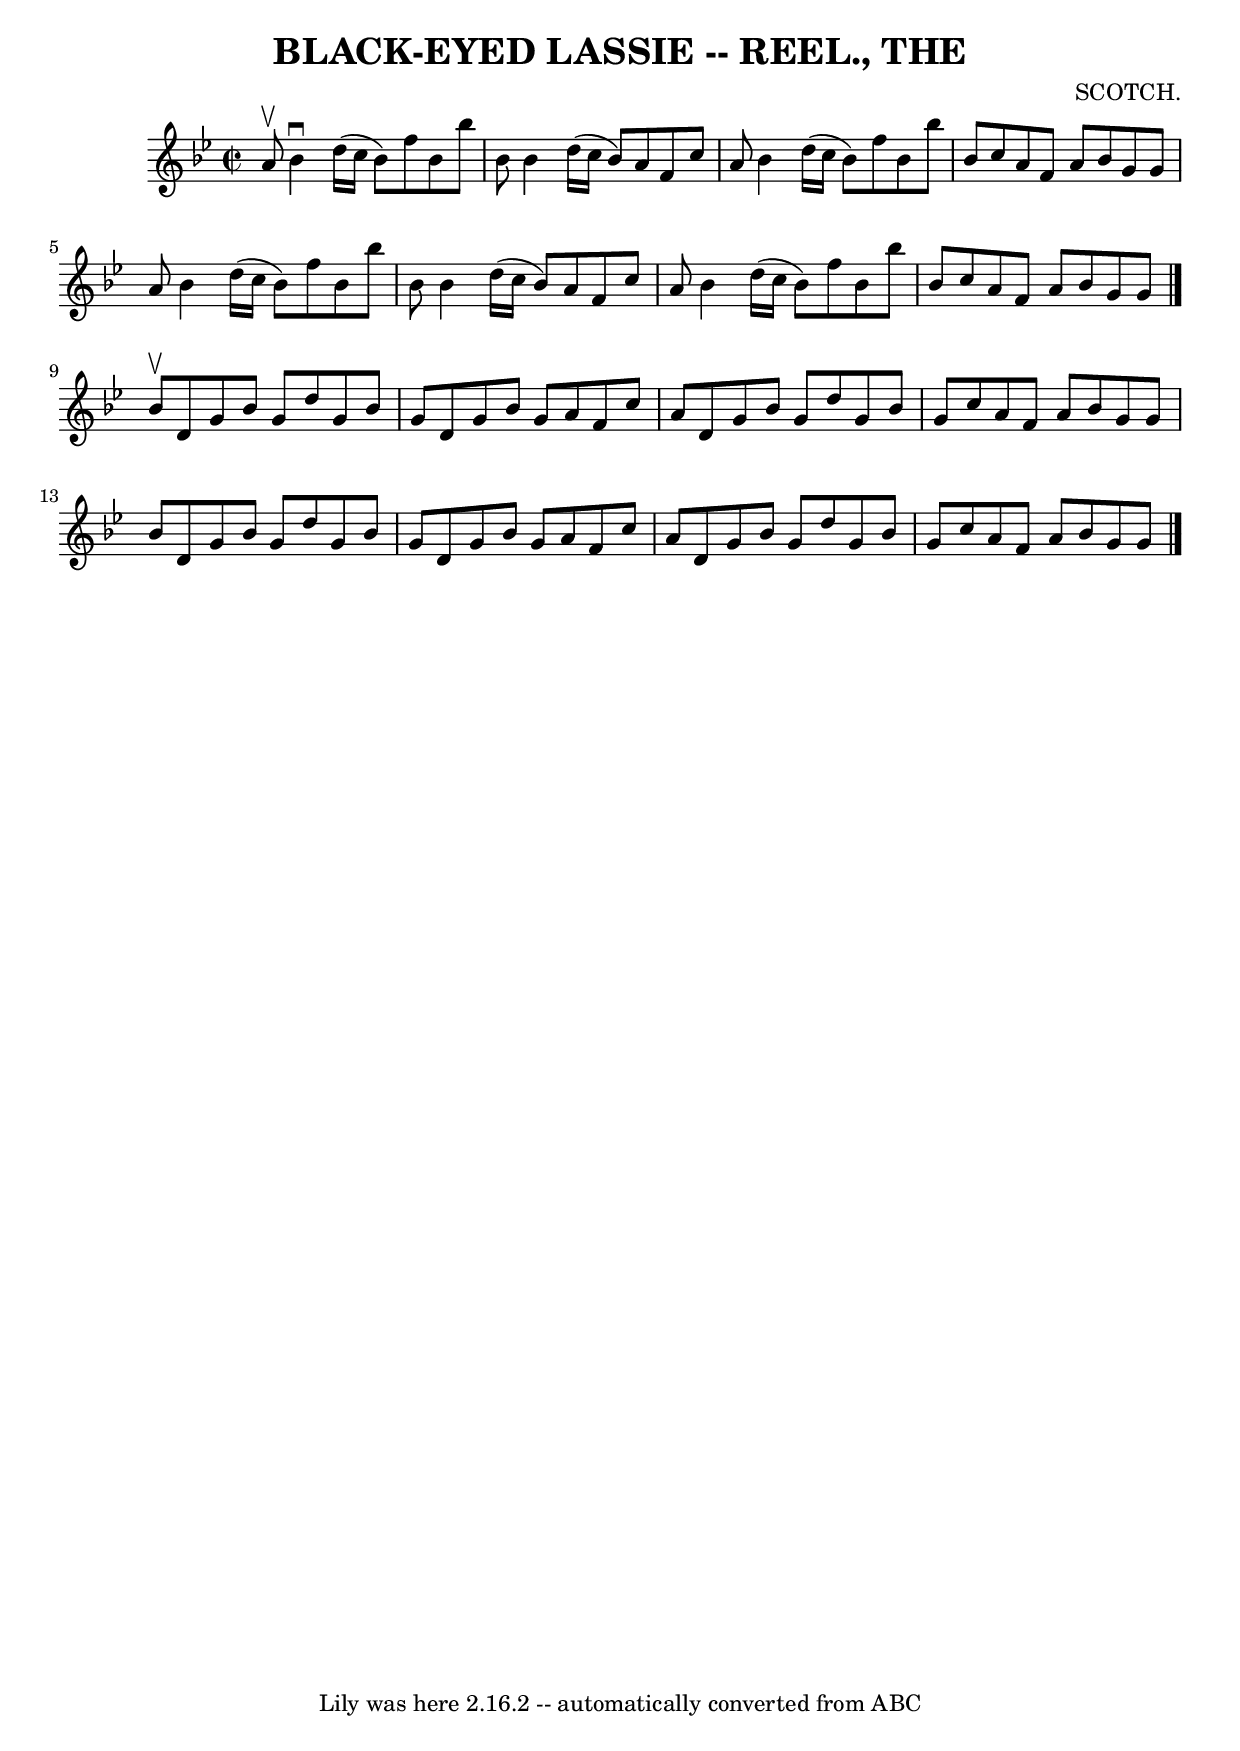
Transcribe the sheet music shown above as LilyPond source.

\version "2.7.40"
\include "Mammoth.ily"
\header {
	%% book = "Coles 43.1"
	composer = "SCOTCH."
	crossRefNumber = "1"
	footnotes = ""
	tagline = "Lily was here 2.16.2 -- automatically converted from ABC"
	title = "BLACK-EYED LASSIE -- REEL., THE"
}
voicedefault =  {


\override Staff.TimeSignature #'style = #'C
 \time 2/2 \key bes \major a'8^\upbow |
 bes'4^\downbow d''16 (
c''16 bes'8) f''8 bes'8 bes''8 bes'8  |
 bes'4    
d''16 (c''16 bes'8) a'8 f'8 c''8 a'8  |
 bes'4    
d''16 (c''16 bes'8) f''8 bes'8 bes''8 bes'8  |
   
c''8 a'8 f'8 a'8 bes'8 g'8 g'8 a'8  |
 bes'4    
d''16 (c''16 bes'8) f''8 bes'8 bes''8 bes'8  |
   
bes'4 d''16 (c''16 bes'8) a'8 f'8 c''8 a'8  |
   
bes'4 d''16 (c''16 bes'8) f''8 bes'8 bes''8 bes'8  
|
 c''8 a'8 f'8 a'8 bes'8 g'8 g'8  \bar "|."     
bes'8^\upbow |
 d'8 g'8 bes'8 g'8 d''8 g'8 bes'8    
g'8  |
 d'8 g'8 bes'8 g'8 a'8 f'8 c''8 a'8  
|
 d'8 g'8 bes'8 g'8 d''8 g'8 bes'8 g'8  |
  
 c''8 a'8 f'8 a'8 bes'8 g'8 g'8 bes'8  |
 d'8    
g'8 bes'8 g'8 d''8 g'8 bes'8 g'8  |
 d'8 g'8    
bes'8 g'8 a'8 f'8 c''8 a'8  |
 d'8 g'8 bes'8    
g'8 d''8 g'8 bes'8 g'8  |
 c''8 a'8 f'8 a'8    
bes'8 g'8 g'8  \bar "|."   
}

\score{
    <<

	\context Staff="default"
	{
	    \voicedefault 
	}

    >>
	\layout {
	}
	\midi {}
}
